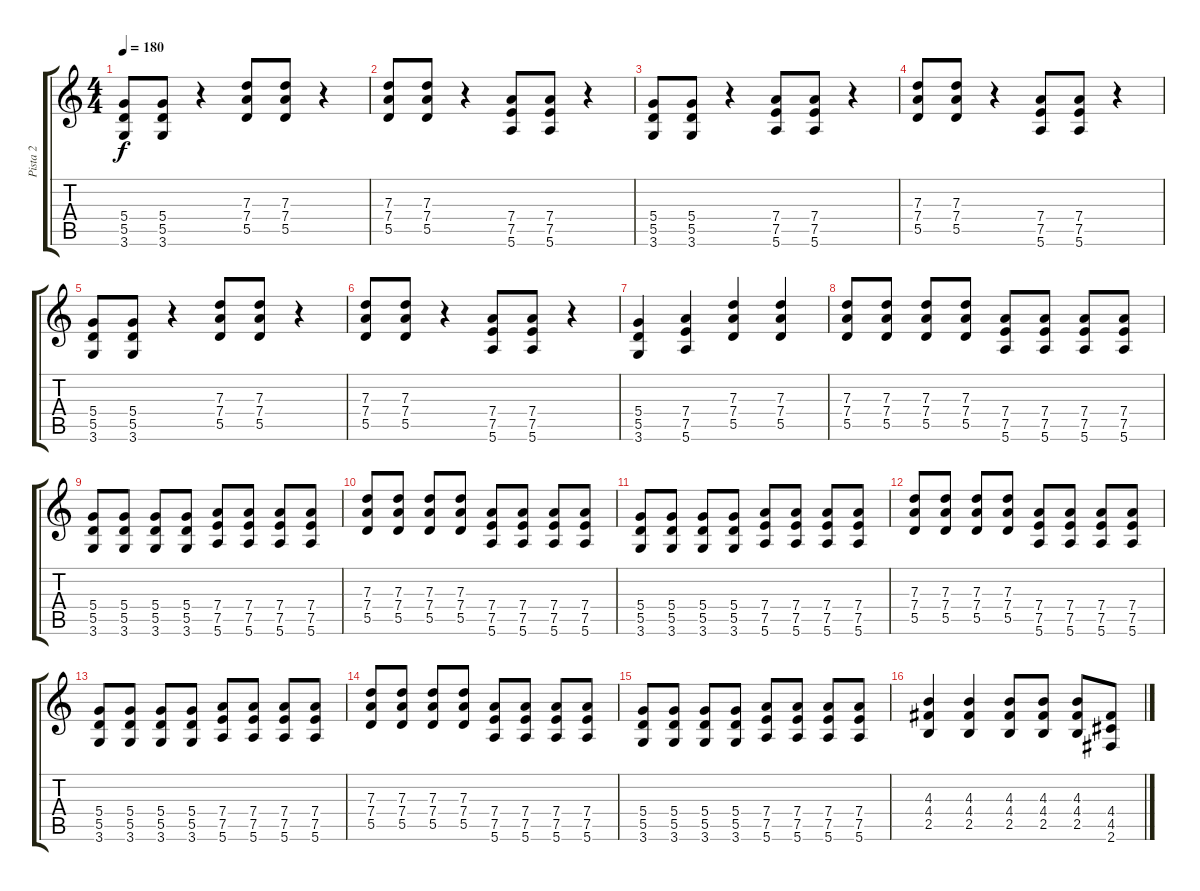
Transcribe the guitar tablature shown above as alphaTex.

\track ("Pista 2" "Pista 2") {instrument overdrivenguitar}
\staff {score tabs}
\tuning (E4 B3 G3 D3 A2 E2) {hide}
\ts (4 4)
\tempo 180
\clef g2
\ks c
(5.4 5.5 3.6).8{dy f} (5.4 5.5 3.6).8 r.4 (7.3 7.4 5.5).8 (7.3 7.4 5.5).8 r.4 |
(7.3 7.4 5.5).8 (7.3 7.4 5.5).8 r.4 (7.4 7.5 5.6).8 (7.4 7.5 5.6).8 r.4 |
(5.4 5.5 3.6).8 (5.4 5.5 3.6).8 r.4 (7.4 7.5 5.6).8 (7.4 7.5 5.6).8 r.4 |
(7.3 7.4 5.5).8 (7.3 7.4 5.5).8 r.4 (7.4 7.5 5.6).8 (7.4 7.5 5.6).8 r.4 |
(5.4 5.5 3.6).8 (5.4 5.5 3.6).8 r.4 (7.3 7.4 5.5).8 (7.3 7.4 5.5).8 r.4 |
(7.3 7.4 5.5).8 (7.3 7.4 5.5).8 r.4 (7.4 7.5 5.6).8 (7.4 7.5 5.6).8 r.4 |
(5.4 5.5 3.6).4 (7.4 7.5 5.6).4 (7.3 7.4 5.5).4 (7.3 7.4 5.5).4 |
(7.3 7.4 5.5).8 (7.3 7.4 5.5).8 (7.3 7.4 5.5).8 (7.3 7.4 5.5).8 (7.4 7.5 5.6).8 (7.4 7.5 5.6).8 (7.4 7.5 5.6).8 (7.4 7.5 5.6).8 |
(5.4 5.5 3.6).8 (5.4 5.5 3.6).8 (5.4 5.5 3.6).8 (5.4 5.5 3.6).8 (7.4 7.5 5.6).8 (7.4 7.5 5.6).8 (7.4 7.5 5.6).8 (7.4 7.5 5.6).8 |
(7.3 7.4 5.5).8 (7.3 7.4 5.5).8 (7.3 7.4 5.5).8 (7.3 7.4 5.5).8 (7.4 7.5 5.6).8 (7.4 7.5 5.6).8 (7.4 7.5 5.6).8 (7.4 7.5 5.6).8 |
(5.4 5.5 3.6).8 (5.4 5.5 3.6).8 (5.4 5.5 3.6).8 (5.4 5.5 3.6).8 (7.4 7.5 5.6).8 (7.4 7.5 5.6).8 (7.4 7.5 5.6).8 (7.4 7.5 5.6).8 |
(7.3 7.4 5.5).8 (7.3 7.4 5.5).8 (7.3 7.4 5.5).8 (7.3 7.4 5.5).8 (7.4 7.5 5.6).8 (7.4 7.5 5.6).8 (7.4 7.5 5.6).8 (7.4 7.5 5.6).8 |
(5.4 5.5 3.6).8 (5.4 5.5 3.6).8 (5.4 5.5 3.6).8 (5.4 5.5 3.6).8 (7.4 7.5 5.6).8 (7.4 7.5 5.6).8 (7.4 7.5 5.6).8 (7.4 7.5 5.6).8 |
(7.3 7.4 5.5).8 (7.3 7.4 5.5).8 (7.3 7.4 5.5).8 (7.3 7.4 5.5).8 (7.4 7.5 5.6).8 (7.4 7.5 5.6).8 (7.4 7.5 5.6).8 (7.4 7.5 5.6).8 |
(5.4 5.5 3.6).8 (5.4 5.5 3.6).8 (5.4 5.5 3.6).8 (5.4 5.5 3.6).8 (7.4 7.5 5.6).8 (7.4 7.5 5.6).8 (7.4 7.5 5.6).8 (7.4 7.5 5.6).8 |
(4.3 4.4 2.5).4 (4.3 4.4 2.5).4 (4.3 4.4 2.5).8 (4.3 4.4 2.5).8 (4.3 4.4 2.5).8 (4.4 4.5 2.6).8
